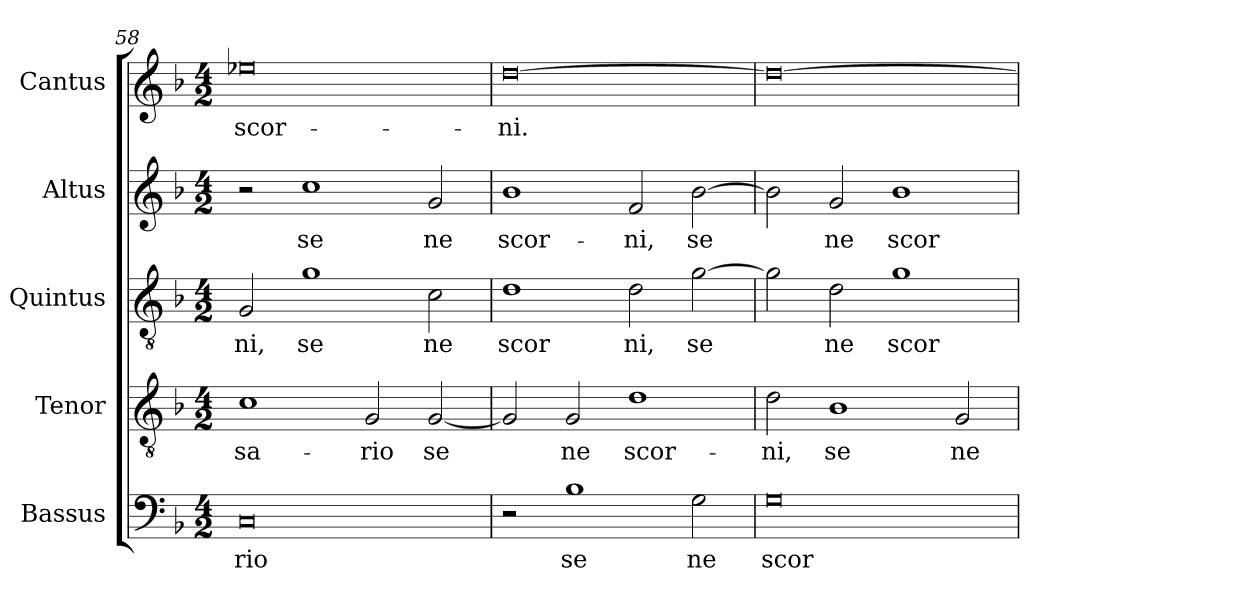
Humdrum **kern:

**kern	**text	**kern	**text	**kern	**text	**kern	**text	**kern	**text
*part5	*part5	*part4	*part4	*part3	*part3	*part2	*part2	*part1	*part1
*staff5	*staff5	*staff4	*staff4	*staff3	*staff3	*staff2	*staff2	*staff1	*staff1
*I"Bassus	*	*I"Tenor	*	*I"Quintus	*	*I"Altus	*	*I"Cantus	*
*I'Bassus	*	*I'Tenor	*	*I'Quintus	*	*I'Altus	*	*I'Cantus	*
*clefF4	*	*clefGv2	*	*clefGv2	*	*clefG2	*	*clefG2	*
*k[b-]	*	*k[b-]	*	*k[b-]	*	*k[b-]	*	*k[b-]	*
*F:	*	*F:	*	*F:	*	*F:	*	*F:	*
*M4/2	*	*M4/2	*	*M4/2	*	*M4/2	*	*M4/2	*
=58	=58	=58	=58	=58	=58	=58	=58	=58	=58
!	!LO:LY:b:cj	!	!LO:LY:b:cj	!	!LO:LY:b:cj	!	!	!	!LO:LY:b:cj
0C	rio	1c	-sa-	2G/	ni,	2r	.	0ee-X	scor-
!	!	!	!	!	!LO:LY:b:cj	!	!LO:LY:b:cj	!	!
.	.	.	.	1g	se	1cc	se	.	.
!	!	!	!LO:LY:b:cj	!	!	!	!	!	!
.	.	2G/	-rio	.	.	.	.	.	.
!	!	!	!LO:LY:b:cj	!	!LO:LY:b:cj	!	!LO:LY:b:cj	!	!
.	.	[<2G/	se	2c\	ne	2g/	ne	.	.
=59	=59	=59	=59	=59	=59	=59	=59	=59	=59
!	!	!	!	!	!LO:LY:b:cj	!	!LO:LY:b:cj	!	!LO:LY:b:cj
2r	.	2G/]	.	1d	scor	1b-	scor-	[>0dd	-ni.
!	!LO:LY:b:cj	!	!LO:LY:b:cj	!	!	!	!	!	!
1B-	se	2G/	ne	.	.	.	.	.	.
!	!	!	!LO:LY:b:cj	!	!LO:LY:b:cj	!	!LO:LY:b:cj	!	!
.	.	1d	scor-	2d\	ni,	2f/	-ni,	.	.
!	!LO:LY:b:cj	!	!	!	!LO:LY:b:cj	!	!LO:LY:b:cj	!	!
2G\	ne	.	.	[>2g\	se	[>2b-\	se	.	.
=60	=60	=60	=60	=60	=60	=60	=60	=60	=60
!	!LO:LY:b:cj	!	!LO:LY:b:cj	!	!	!	!	!	!
0G	scor	2d\	-ni,	2g\]	.	2b-\]	.	0dd_>	.
!	!	!	!LO:LY:b:cj	!	!LO:LY:b:cj	!	!LO:LY:b:cj	!	!
.	.	1B-	se	2d\	ne	2g/	ne	.	.
!	!	!	!	!	!LO:LY:b:cj	!	!LO:LY:b:cj	!	!
.	.	.	.	1g	scor	1b-	scor-	.	.
!	!	!	!LO:LY:b:cj	!	!	!	!	!	!
.	.	2G/	ne	.	.	.	.	.	.
=	=	=	=	=	=	=	=	=	=
*-	*-	*-	*-	*-	*-	*-	*-	*-	*-
